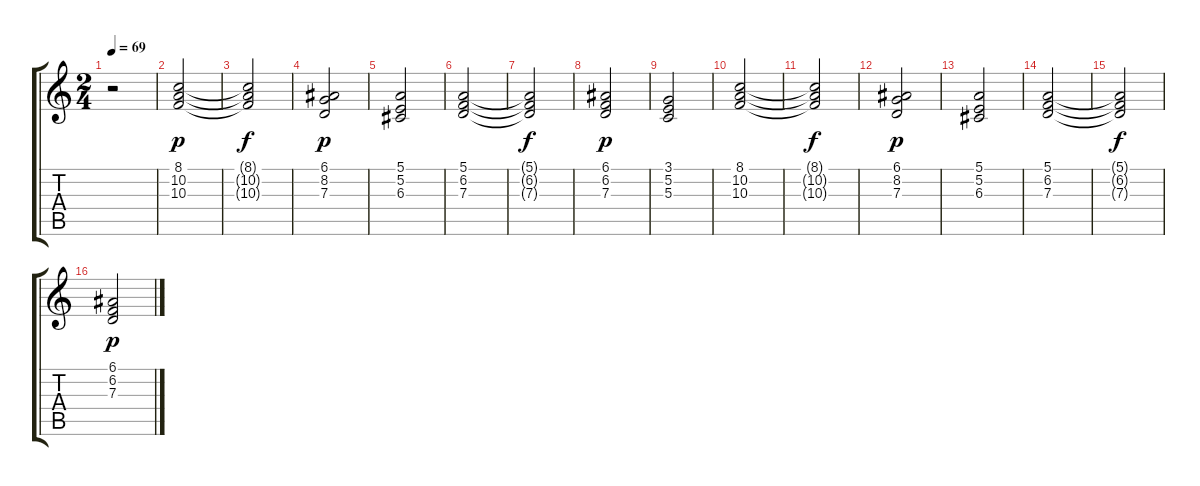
\track "" {instrument stringensemble1}
\staff {score tabs}
\tuning (E4 B3 G3 D3 A2 E2) {hide}
\ts (2 4)
\tempo 69
\clef g2
\ks c
r.2{dy f} |
(8.1 10.2 10.3).2{dy p} |
(8.1{t} 10.2{t} 10.3{t}).2{dy f} |
(6.1 8.2 7.3).2{dy p} |
(5.1 5.2 6.3).2 |
(5.1 6.2 7.3).2 |
(5.1{t} 6.2{t} 7.3{t}).2{dy f} |
(6.1 6.2 7.3).2{dy p} |
(3.1 5.2 5.3).2 |
(8.1 10.2 10.3).2 |
(8.1{t} 10.2{t} 10.3{t}).2{dy f} |
(6.1 8.2 7.3).2{dy p} |
(5.1 5.2 6.3).2 |
(5.1 6.2 7.3).2 |
(5.1{t} 6.2{t} 7.3{t}).2{dy f} |
(6.1 6.2 7.3).2{dy p}
